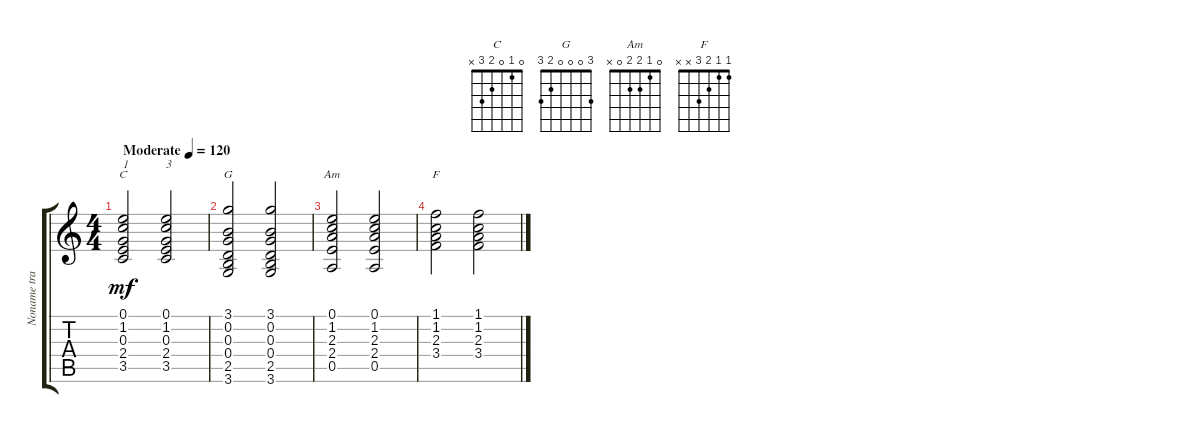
\track ("Noname track" "Noname tra") {instrument acousticguitarnylon}
\staff {score tabs}
\tuning (E4 B3 G3 D3 A2 E2) {hide}
\chord ("C" 0 1 0 2 3 x)
\chord ("G" 3 0 0 0 2 3)
\chord ("Am" 0 1 2 2 0 x)
\chord ("F" 1 1 2 3 x x)
\ts (4 4)
\tempo (120 "Moderate")
\clef g2
\ks c
(0.1 1.2 0.3 2.4 3.5).2{ch "C" txt "1" dy mf instrument acousticguitarnylon} (0.1 1.2 0.3 2.4 3.5).2{txt "3"} |
(3.1 0.2 0.3 0.4 2.5 3.6).2{ch "G"} (3.1 0.2 0.3 0.4 2.5 3.6).2 |
(0.1 1.2 2.3 2.4 0.5).2{ch "Am"} (0.1 1.2 2.3 2.4 0.5).2 |
(1.1 1.2 2.3 3.4).2{ch "F"} (1.1 1.2 2.3 3.4).2
